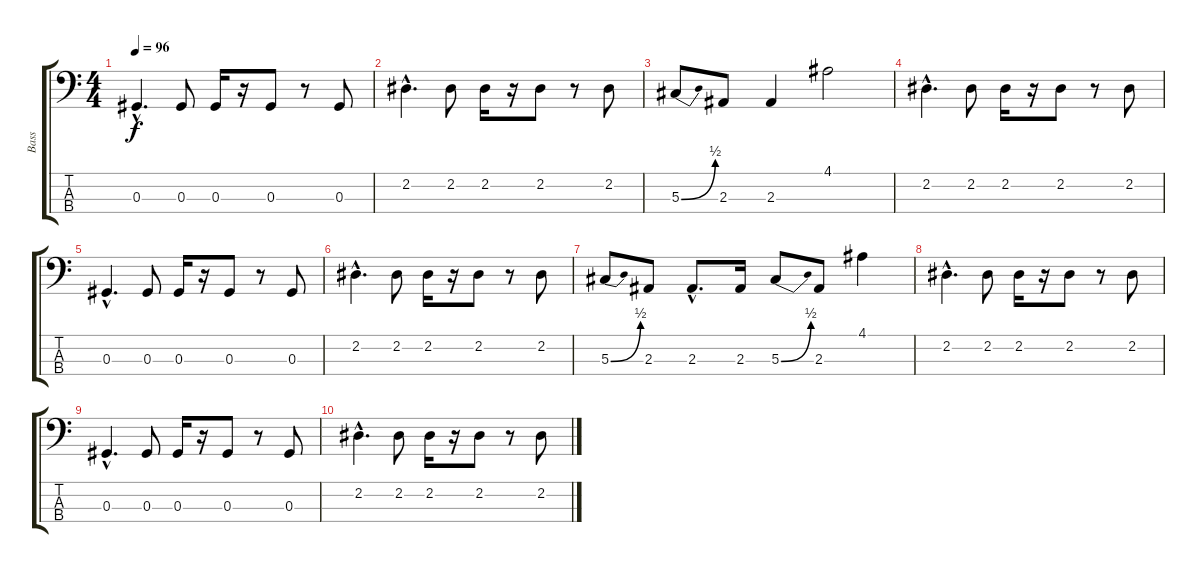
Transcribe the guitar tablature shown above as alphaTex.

\track ("Bass" "Bass") {instrument electricbassfinger}
\staff {score tabs}
\tuning (Gb2 Db2 Ab1 Db1) {hide}
\ts (4 4)
\tempo 96
\clef f4
\ks c
0.3{hac}.4{d dy f} 0.3.8 0.3.16 r.16 0.3.8 r.8 0.3.8 |
2.2{hac}.4{d volume 13} 2.2.8 2.2.16 r.16 2.2.8 r.8 2.2.8 |
5.3{be (bend 0 0 60 2)}.8 2.3.8 2.3.4 4.1.2 |
2.2{hac}.4{d volume 9} 2.2.8 2.2.16 r.16 2.2.8 r.8 2.2.8 |
0.3{hac}.4{d} 0.3.8 0.3.16 r.16 0.3.8 r.8 0.3.8 |
2.2{hac}.4{d volume 5} 2.2.8 2.2.16 r.16 2.2.8 r.8 2.2.8 |
5.3{be (bend 0 0 60 2)}.8 2.3.8 2.3{hac}.8{d} 2.3.16 5.3{be (bend 0 0 60 2)}.8 2.3.8 4.1.4 |
2.2{hac}.4{d volume 0} 2.2.8 2.2.16 r.16 2.2.8 r.8 2.2.8 |
0.3{hac}.4{d} 0.3.8 0.3.16 r.16 0.3.8 r.8 0.3.8 |
2.2{hac}.4{d} 2.2.8 2.2.16 r.16 2.2.8 r.8 2.2.8
